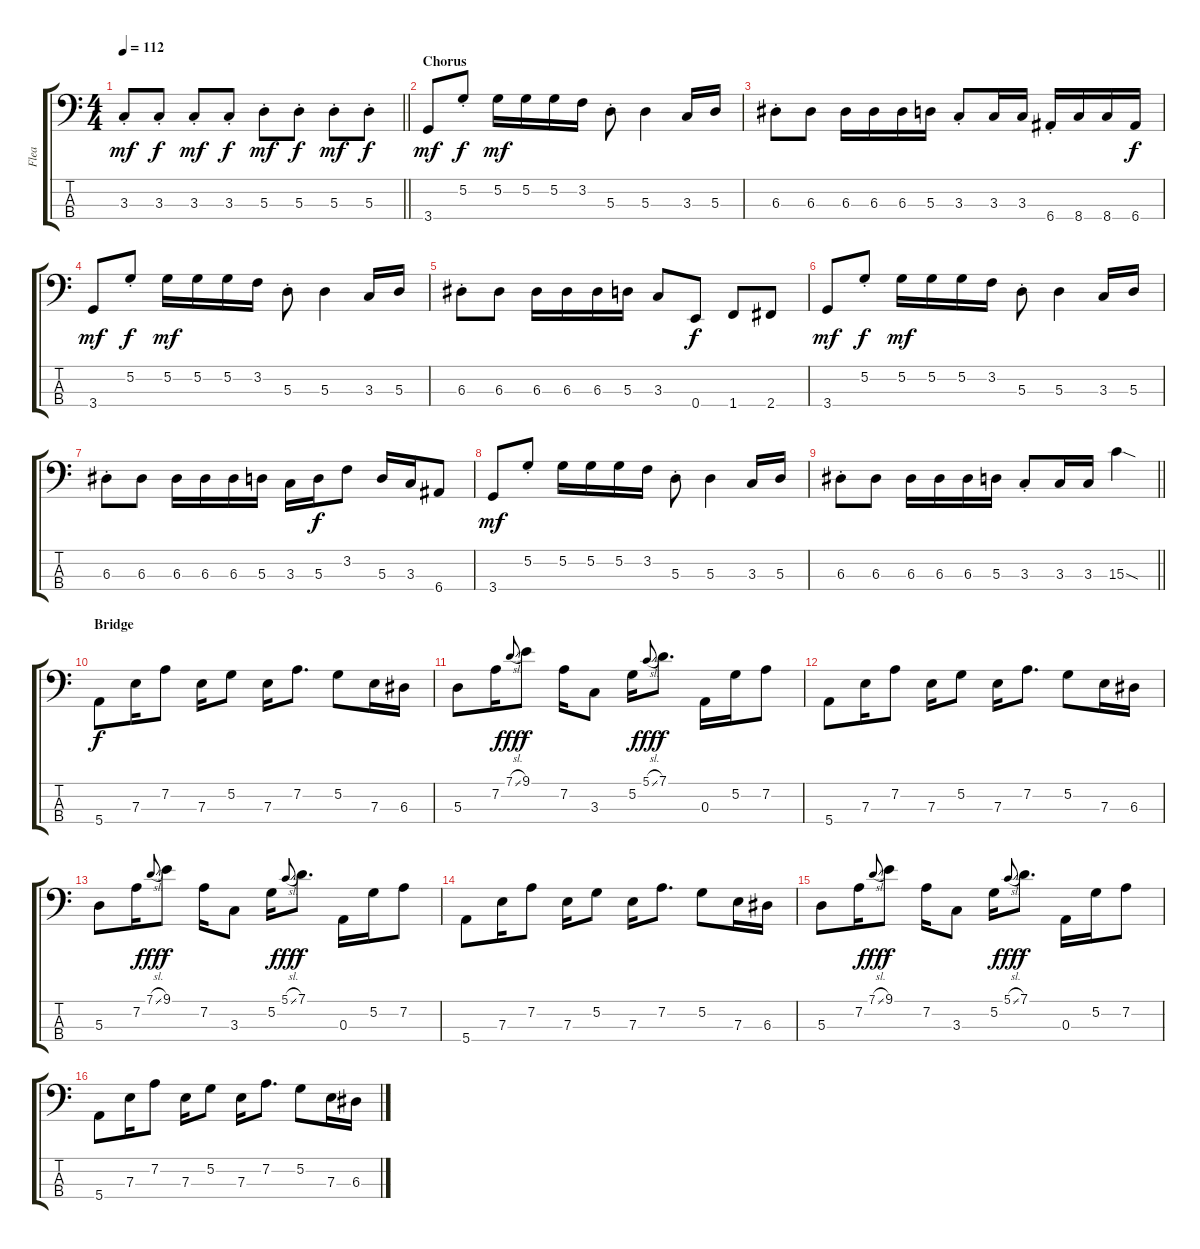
\track ("Flea" "Flea") {instrument electricbassfinger}
\staff {score tabs}
\tuning (G2 D2 A1 E1) {hide}
\ts (4 4)
\tempo 112
\clef f4
\barLineRight lightlight
\ks c
3.3{st}.8{dy mf} 3.3{st}.8{dy f} 3.3{st}.8{dy mf} 3.3{st}.8{dy f} 5.3{st}.8{dy mf} 5.3{st}.8{dy f} 5.3{st}.8{dy mf} 5.3{st}.8{dy f} |
\section ("" "Chorus")
3.4.8{dy mf} 5.2{st}.8{dy f} 5.2.16{dy mf} 5.2.16 5.2.16 3.2.16 5.3{st}.8 5.3.4 3.3.16 5.3.16 |
6.3{st}.8 6.3.8 6.3.16 6.3.16 6.3.16 5.3.16 3.3{st}.8 3.3.16 3.3.16 6.4{st}.16 8.4.16 8.4.16 6.4.16{dy f} |
3.4.8{dy mf} 5.2{st}.8{dy f} 5.2.16{dy mf} 5.2.16 5.2.16 3.2.16 5.3{st}.8 5.3.4 3.3.16 5.3.16 |
6.3{st}.8 6.3.8 6.3.16 6.3.16 6.3.16 5.3.16 3.3.8 0.4.8{dy f} 1.4.8 2.4.8 |
3.4.8{dy mf} 5.2{st}.8{dy f} 5.2.16{dy mf} 5.2.16 5.2.16 3.2.16 5.3{st}.8 5.3.4 3.3.16 5.3.16 |
6.3{st}.8 6.3.8 6.3.16 6.3.16 6.3.16 5.3.16 3.3.16 5.3.16{dy f} 3.2.8 5.3.16 3.3.16 6.4.8 |
3.4.8{dy mf} 5.2{st}.8 5.2.16 5.2.16 5.2.16 3.2.16 5.3{st}.8 5.3.4 3.3.16 5.3.16 |
\barLineRight lightlight
6.3{st}.8 6.3.8 6.3.16 6.3.16 6.3.16 5.3.16 3.3{st}.8 3.3.16 3.3.16 15.3{sod}.4 |
\section ("" "Bridge")
5.4.8{dy f} 7.3.16 7.2.8 7.3.16 5.2.8 7.3.16 7.2.8{d} 5.2.8 7.3.16 6.3.16 |
5.3.8 7.2.16 7.1{sl}.8{gr onbeat dy fff} 9.1.8{dy f} 7.2.16 3.3.8 5.2.16 5.1{sl}.8{gr onbeat dy fff} 7.1.8{d dy f} 0.3.16 5.2.16 7.2.8 |
5.4.8 7.3.16 7.2.8 7.3.16 5.2.8 7.3.16 7.2.8{d} 5.2.8 7.3.16 6.3.16 |
5.3.8 7.2.16 7.1{sl}.8{gr onbeat dy fff} 9.1.8{dy f} 7.2.16 3.3.8 5.2.16 5.1{sl}.8{gr onbeat dy fff} 7.1.8{d dy f} 0.3.16 5.2.16 7.2.8 |
5.4.8 7.3.16 7.2.8 7.3.16 5.2.8 7.3.16 7.2.8{d} 5.2.8 7.3.16 6.3.16 |
5.3.8 7.2.16 7.1{sl}.8{gr onbeat dy fff} 9.1.8{dy f} 7.2.16 3.3.8 5.2.16 5.1{sl}.8{gr onbeat dy fff} 7.1.8{d dy f} 0.3.16 5.2.16 7.2.8 |
5.4.8 7.3.16 7.2.8 7.3.16 5.2.8 7.3.16 7.2.8{d} 5.2.8 7.3.16 6.3.16
